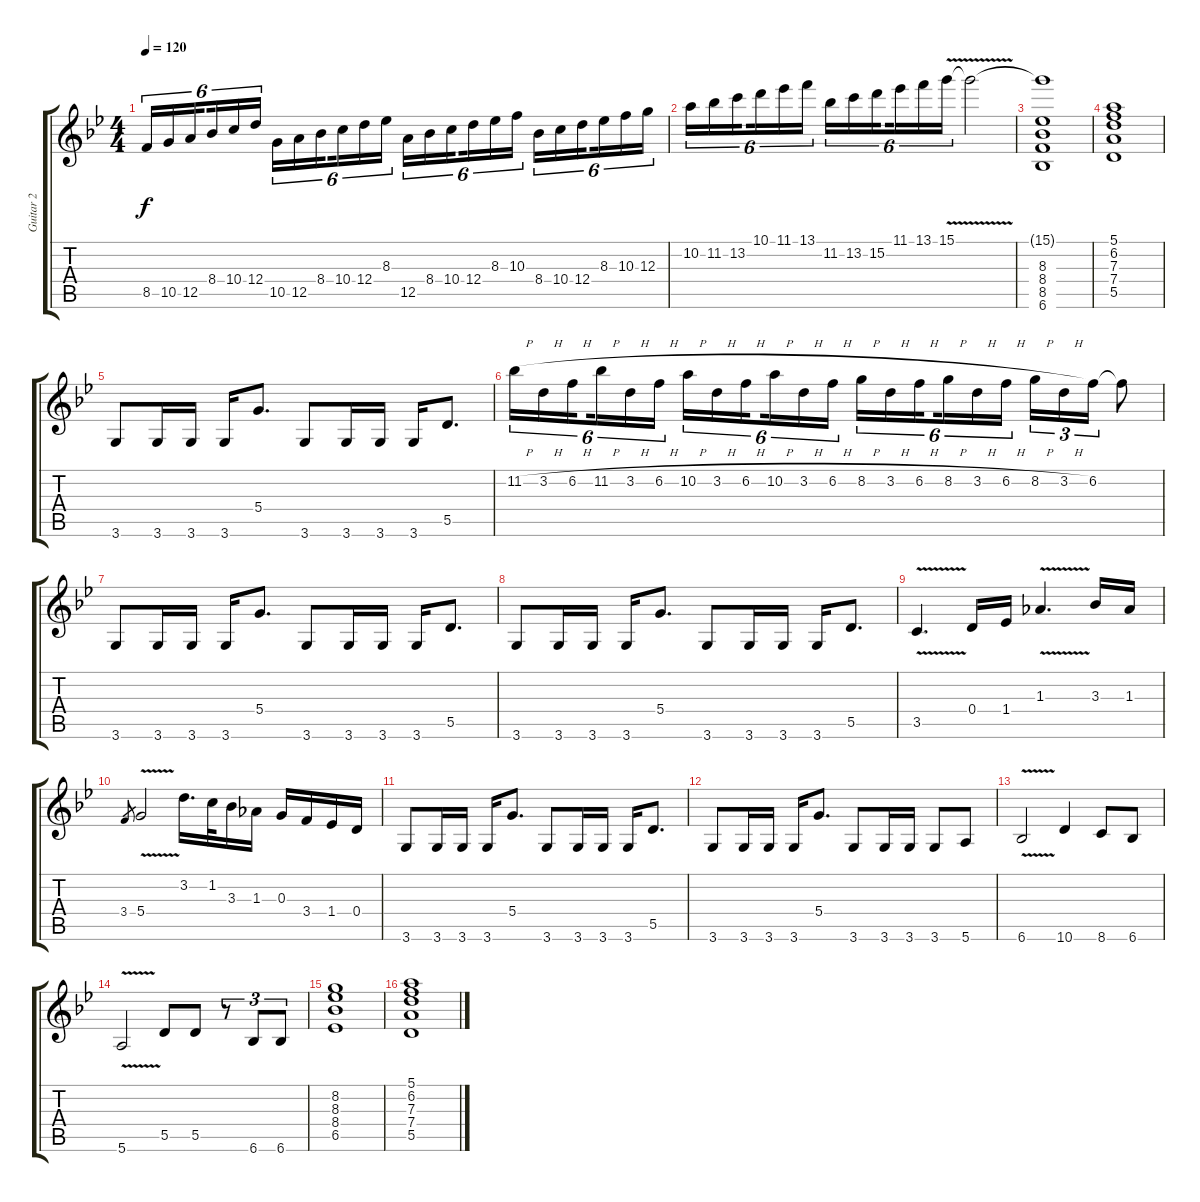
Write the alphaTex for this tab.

\track ("Guitar 2" "Guitar 2") {instrument acousticguitarnylon}
\staff {score tabs}
\tuning (E4 B3 G3 D3 A2 E2) {hide}
\ts (4 4)
\tempo 120
\clef g2
\ks bb
8.5.16{tu (6 4) dy f} 10.5.16{tu (6 4)} 12.5.16{tu (6 4) beam splitsecondary} 8.4.16{tu (6 4)} 10.4.16{tu (6 4)} 12.4.16{tu (6 4)} 10.5.16{tu (6 4)} 12.5.16{tu (6 4)} 8.4.16{tu (6 4) beam splitsecondary} 10.4.16{tu (6 4)} 12.4.16{tu (6 4)} 8.3.16{tu (6 4)} 12.5.16{tu (6 4)} 8.4.16{tu (6 4)} 10.4.16{tu (6 4) beam splitsecondary} 12.4.16{tu (6 4)} 8.3.16{tu (6 4)} 10.3.16{tu (6 4)} 8.4.16{tu (6 4)} 10.4.16{tu (6 4)} 12.4.16{tu (6 4) beam splitsecondary} 8.3.16{tu (6 4)} 10.3.16{tu (6 4)} 12.3.16{tu (6 4)} |
10.2.16{tu (6 4)} 11.2.16{tu (6 4)} 13.2.16{tu (6 4) beam splitsecondary} 10.1.16{tu (6 4)} 11.1.16{tu (6 4)} 13.1.16{tu (6 4)} 11.2.16{tu (6 4)} 13.2.16{tu (6 4)} 15.2.16{tu (6 4) beam splitsecondary} 11.1.16{tu (6 4)} 13.1.16{tu (6 4)} 15.1{v}.16{tu (6 4)} 15.1{t}.2 |
(15.1{t} 8.3 8.4 8.5 6.6).1 |
(5.1 6.2 7.3 7.4 5.5).1 |
3.6.8 3.6.16 3.6.16 3.6.16 5.4.8{d} 3.6.8 3.6.16 3.6.16 3.6.16 5.5.8{d} |
11.2{h}.16{tu (6 4) volume 16 balance 8} 3.2{h}.16{tu (6 4)} 6.2{h}.16{tu (6 4) beam splitsecondary} 11.2{h}.16{tu (6 4)} 3.2{h}.16{tu (6 4)} 6.2{h}.16{tu (6 4)} 10.2{h}.16{tu (6 4)} 3.2{h}.16{tu (6 4)} 6.2{h}.16{tu (6 4) beam splitsecondary} 10.2{h}.16{tu (6 4)} 3.2{h}.16{tu (6 4)} 6.2{h}.16{tu (6 4)} 8.2{h}.16{tu (6 4)} 3.2{h}.16{tu (6 4)} 6.2{h}.16{tu (6 4) beam splitsecondary} 8.2{h}.16{tu (6 4)} 3.2{h}.16{tu (6 4)} 6.2{h}.16{tu (6 4)} 8.2{h}.16{tu (3 2)} 3.2{h}.16{tu (3 2)} 6.2.16{tu (3 2)} 6.2{t}.8 |
3.6.8{volume 13 balance 14} 3.6.16 3.6.16 3.6.16 5.4.8{d} 3.6.8 3.6.16 3.6.16 3.6.16 5.5.8{d} |
3.6.8 3.6.16 3.6.16 3.6.16 5.4.8{d} 3.6.8 3.6.16 3.6.16 3.6.16 5.5.8{d} |
3.5{v}.4{d} 0.4.16 1.4.16 1.3{v}.4{d} 3.3.16 1.3.16 |
3.4.8{gr} 5.4{v}.2 3.2.16{d} 1.2.32 3.3.16 1.3.16 0.3.16 3.4.16 1.4.16 0.4.16 |
3.6.8 3.6.16 3.6.16 3.6.16 5.4.8{d} 3.6.8 3.6.16 3.6.16 3.6.16 5.5.8{d} |
3.6.8 3.6.16 3.6.16 3.6.16 5.4.8{d} 3.6.8 3.6.16 3.6.16 3.6.8 5.6.8 |
6.6{v}.2 10.6.4 8.6.8 6.6.8 |
5.6{v}.2 5.5.8 5.5.8 r.8{tu (3 2)} 6.6.8{tu (3 2)} 6.6.8{tu (3 2)} |
(8.2 8.3 8.4 6.5).1 |
(5.1 6.2 7.3 7.4 5.5).1
